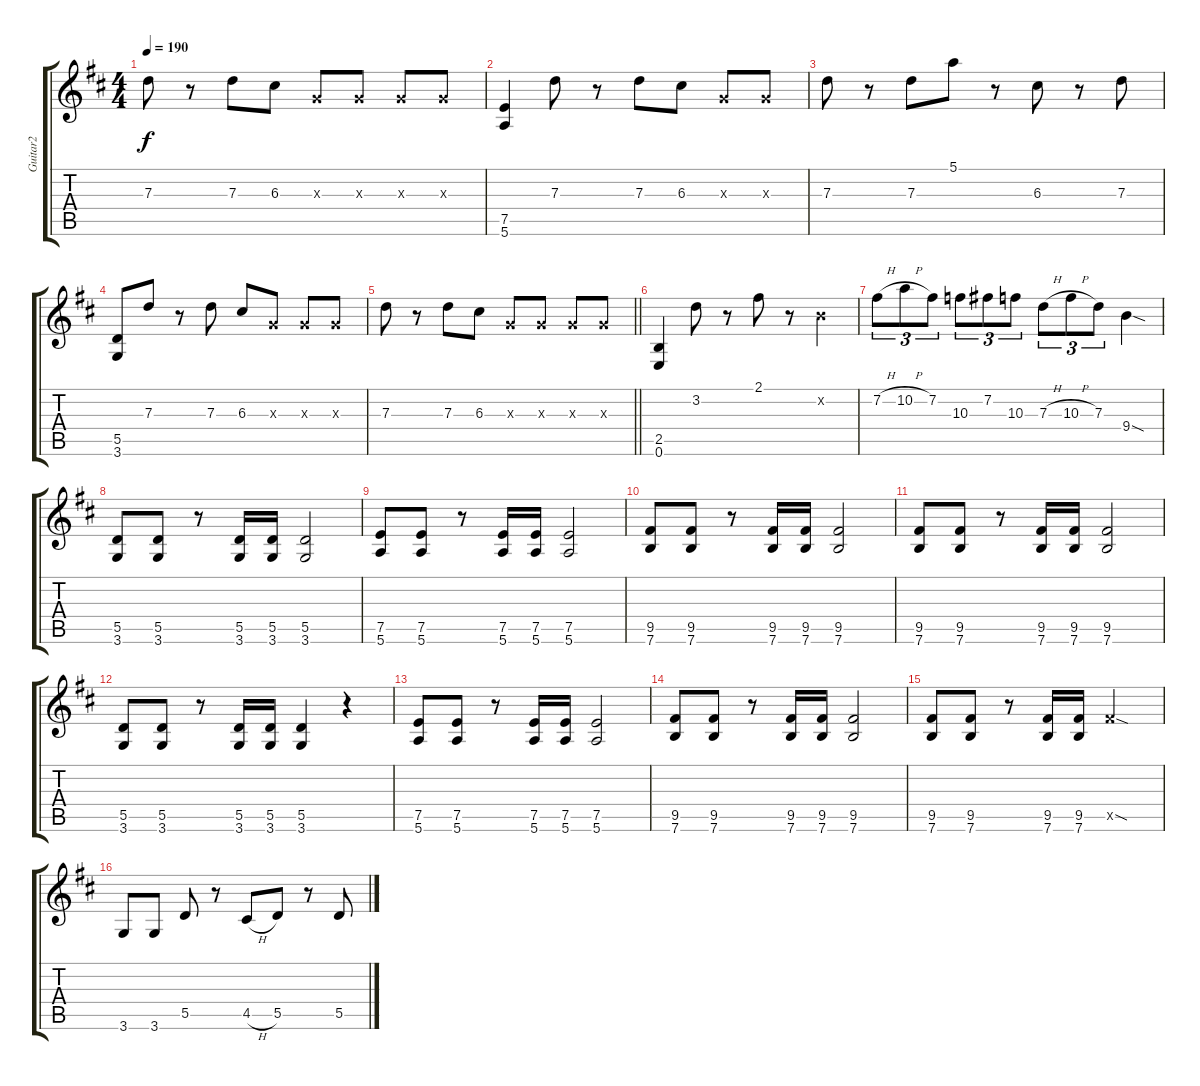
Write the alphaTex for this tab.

\track ("Guitar2" "Guitar2") {instrument distortionguitar}
\staff {score tabs}
\tuning (E4 B3 G3 D3 A2 E2) {hide}
\ts (4 4)
\tempo 190
\clef g2
\ks d
7.3.8{dy f} r.8 7.3.8 6.3.8 0.3{x}.8 0.3{x}.8 0.3{x}.8 0.3{x}.8 |
(7.5 5.6).4 7.3.8 r.8 7.3.8 6.3.8 0.3{x}.8 0.3{x}.8 |
7.3.8 r.8 7.3.8 5.1.8 r.8 6.3.8 r.8 7.3.8 |
(5.5 3.6).8 7.3.8 r.8 7.3.8 6.3.8 0.3{x}.8 0.3{x}.8 0.3{x}.8 |
\barLineRight lightlight
7.3.8 r.8 7.3.8 6.3.8 0.3{x}.8 0.3{x}.8 0.3{x}.8 0.3{x}.8 |
(2.5 0.6).4 3.2.8 r.8 2.1.8 r.8 0.2{x}.4 |
7.2{h}.8{tu (3 2)} 10.2{h}.8{tu (3 2)} 7.2.8{tu (3 2)} 10.3.8{tu (3 2)} 7.2.8{tu (3 2)} 10.3.8{tu (3 2)} 7.3{h}.8{tu (3 2)} 10.3{h}.8{tu (3 2)} 7.3.8{tu (3 2)} 9.4{sod}.4 |
(5.5 3.6).8 (5.5 3.6).8 r.8 (5.5 3.6).16 (5.5 3.6).16 (5.5 3.6).2 |
(7.5 5.6).8 (7.5 5.6).8 r.8 (7.5 5.6).16 (7.5 5.6).16 (7.5 5.6).2 |
(9.5 7.6).8 (9.5 7.6).8 r.8 (9.5 7.6).16 (9.5 7.6).16 (9.5 7.6).2 |
(9.5 7.6).8 (9.5 7.6).8 r.8 (9.5 7.6).16 (9.5 7.6).16 (9.5 7.6).2 |
(5.5 3.6).8 (5.5 3.6).8 r.8 (5.5 3.6).16 (5.5 3.6).16 (5.5 3.6).4 r.4 |
(7.5 5.6).8 (7.5 5.6).8 r.8 (7.5 5.6).16 (7.5 5.6).16 (7.5 5.6).2 |
(9.5 7.6).8 (9.5 7.6).8 r.8 (9.5 7.6).16 (9.5 7.6).16 (9.5 7.6).2 |
(9.5 7.6).8 (9.5 7.6).8 r.8 (9.5 7.6).16 (9.5 7.6).16 9.5{sod x}.2 |
3.6.8 3.6.8 5.5.8 r.8 4.5{h}.8 5.5.8 r.8 5.5.8
